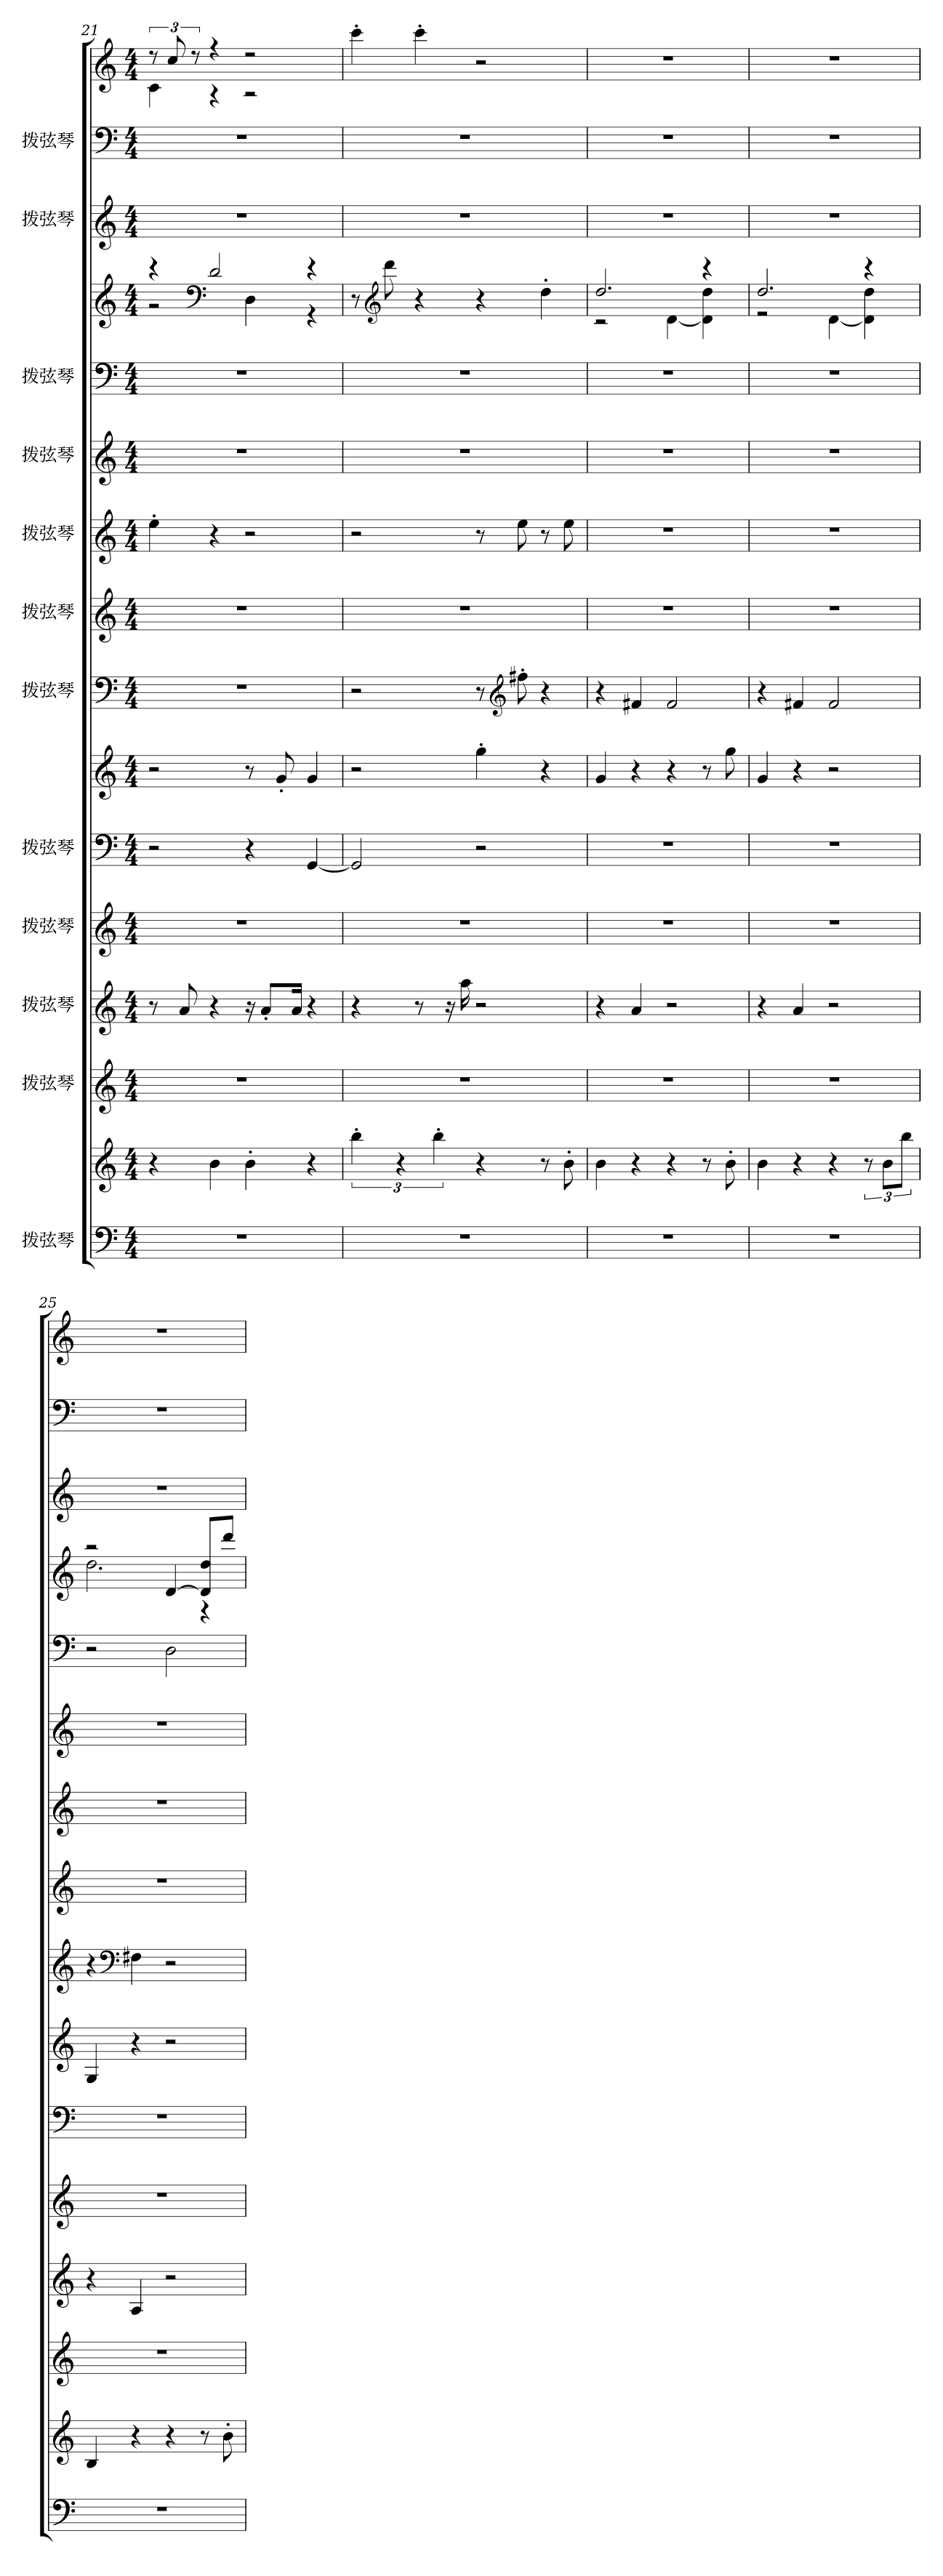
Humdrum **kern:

**kern	**kern	**kern	**kern	**kern	**kern	**kern	**kern	**kern	**kern	**kern	**kern	**kern	**kern	**kern	**kern
*part12	*part12	*part11	*part10	*part9	*part8	*part8	*part7	*part6	*part5	*part4	*part3	*part3	*part2	*part1	*part1
*staff16	*staff15	*staff14	*staff13	*staff12	*staff11	*staff10	*staff9	*staff8	*staff7	*staff6	*staff5	*staff4	*staff3	*staff2	*staff1
*I"拨弦琴	*	*I"拨弦琴	*I"拨弦琴	*I"拨弦琴	*I"拨弦琴	*	*I"拨弦琴	*I"拨弦琴	*I"拨弦琴	*I"拨弦琴	*I"拨弦琴	*	*I"拨弦琴	*I"拨弦琴	*
*clefF4	*clefG2	*clefG2	*clefG2	*clefG2	*clefF4	*clefG2	*clefF4	*clefG2	*clefG2	*clefG2	*clefF4	*clefG2	*clefG2	*clefF4	*clefG2
*k[]	*k[]	*k[]	*k[]	*k[]	*k[]	*k[]	*k[]	*k[]	*k[]	*k[]	*k[]	*k[]	*k[]	*k[]	*k[]
*M4/4	*M4/4	*M4/4	*M4/4	*M4/4	*M4/4	*M4/4	*M4/4	*M4/4	*M4/4	*M4/4	*M4/4	*M4/4	*M4/4	*M4/4	*M4/4
=21	=21	=21	=21	=21	=21	=21	=21	=21	=21	=21	=21	=21	=21	=21	=21
*	*	*	*	*	*	*	*	*	*	*	*	*^	*	*	*^
1r	4r	1r	8r	1r	2r	2r	1r	1r	4ee'\	1r	1r	4r	2r	1r	1r	12r	4c\
.	.	.	.	.	.	.	.	.	.	.	.	.	.	.	.	12cc/	.
.	.	.	8a/	.	.	.	.	.	.	.	.	.	.	.	.	.	.
.	.	.	.	.	.	.	.	.	.	.	.	.	.	.	.	12r	.
*	*	*	*	*	*	*	*	*	*	*	*	*clefF4	*	*	*	*	*
.	4b\	.	4r	.	.	.	.	.	4r	.	.	2d/	.	.	.	4r	4r
.	4b'\	.	16r	.	4r	8r	.	.	2r	.	.	.	4D\	.	.	2r	2r
.	.	.	8a'/L	.	.	.	.	.	.	.	.	.	.	.	.	.	.
.	.	.	.	.	.	8g'/	.	.	.	.	.	.	.	.	.	.	.
.	.	.	16a/Jk	.	.	.	.	.	.	.	.	.	.	.	.	.	.
.	4r	.	4r	.	[4GG/	4g/	.	.	.	.	.	4r	4r	.	.	.	.
*	*	*	*	*	*	*	*	*	*	*	*	*v	*v	*	*	*v	*v
!!LO:PB:g=z
=22	=22	=22	=22	=22	=22	=22	=22	=22	=22	=22	=22	=22	=22	=22	=22
1r	6bb'\	1r	4r	1r	2GG/]	2r	2r	1r	2r	1r	1r	8r	1r	1r	4ccc'\
*	*	*	*	*	*	*	*	*	*	*	*	*clefG2	*	*	*
.	.	.	.	.	.	.	.	.	.	.	.	8ddd\	.	.	.
.	6r	.	.	.	.	.	.	.	.	.	.	.	.	.	.
.	.	.	8r	.	.	.	.	.	.	.	.	4r	.	.	4ccc'\
.	6bb'\	.	.	.	.	.	.	.	.	.	.	.	.	.	.
.	.	.	16r	.	.	.	.	.	.	.	.	.	.	.	.
.	.	.	16aa\	.	.	.	.	.	.	.	.	.	.	.	.
.	4r	.	2r	.	2r	4gg'\	8r	.	8r	.	.	4r	.	.	2r
*	*	*	*	*	*	*	*clefG2	*	*	*	*	*	*	*	*
.	.	.	.	.	.	.	8ff#X'\	.	8ee\	.	.	.	.	.	.
.	8r	.	.	.	.	4r	4r	.	8r	.	.	4dd'\	.	.	.
.	8b'\	.	.	.	.	.	.	.	8ee\	.	.	.	.	.	.
=23	=23	=23	=23	=23	=23	=23	=23	=23	=23	=23	=23	=23	=23	=23	=23
*	*	*	*	*	*	*	*	*	*	*	*	*^	*	*	*
1r	4b\	1r	4r	1r	1r	4g/	4r	1r	1r	1r	1r	2.dd/	2r	1r	1r	1r
.	4r	.	4a/	.	.	4r	4f#X/	.	.	.	.	.	.	.	.	.
.	4r	.	2r	.	.	4r	2f#/	.	.	.	.	.	[4d\	.	.	.
.	8r	.	.	.	.	8r	.	.	.	.	.	4r	4d\] 4dd\	.	.	.
.	8b'\	.	.	.	.	8gg\	.	.	.	.	.	.	.	.	.	.
=24	=24	=24	=24	=24	=24	=24	=24	=24	=24	=24	=24	=24	=24	=24	=24	=24
1r	4b\	1r	4r	1r	1r	4g/	4r	1r	1r	1r	1r	2.dd/	2r	1r	1r	1r
.	4r	.	4a/	.	.	4r	4f#X/	.	.	.	.	.	.	.	.	.
.	4r	.	2r	.	.	2r	2f#/	.	.	.	.	.	[4d\	.	.	.
.	12r	.	.	.	.	.	.	.	.	.	.	4r	4d\] 4dd\	.	.	.
.	12b\L	.	.	.	.	.	.	.	.	.	.	.	.	.	.	.
.	12bb\J	.	.	.	.	.	.	.	.	.	.	.	.	.	.	.
=25	=25	=25	=25	=25	=25	=25	=25	=25	=25	=25	=25	=25	=25	=25	=25	=25
1r	4B/	1r	4r	1r	1r	4G/	4r	1r	1r	1r	2r	2r	2.dd\	1r	1r	1r
*	*	*	*	*	*	*	*clefF4	*	*	*	*	*	*	*	*	*
.	4r	.	4A/	.	.	4r	4F#X\	.	.	.	.	.	.	.	.	.
.	4r	.	2r	.	.	2r	2r	.	.	.	2D\	[4d/	.	.	.	.
.	8r	.	.	.	.	.	.	.	.	.	.	8d/] 8dd/L	4r	.	.	.
.	8b'\	.	.	.	.	.	.	.	.	.	.	8ddd/J	.	.	.	.
*	*	*	*	*	*	*	*	*	*	*	*	*v	*v	*	*	*
=	=	=	=	=	=	=	=	=	=	=	=	=	=	=	=
*-	*-	*-	*-	*-	*-	*-	*-	*-	*-	*-	*-	*-	*-	*-	*-
